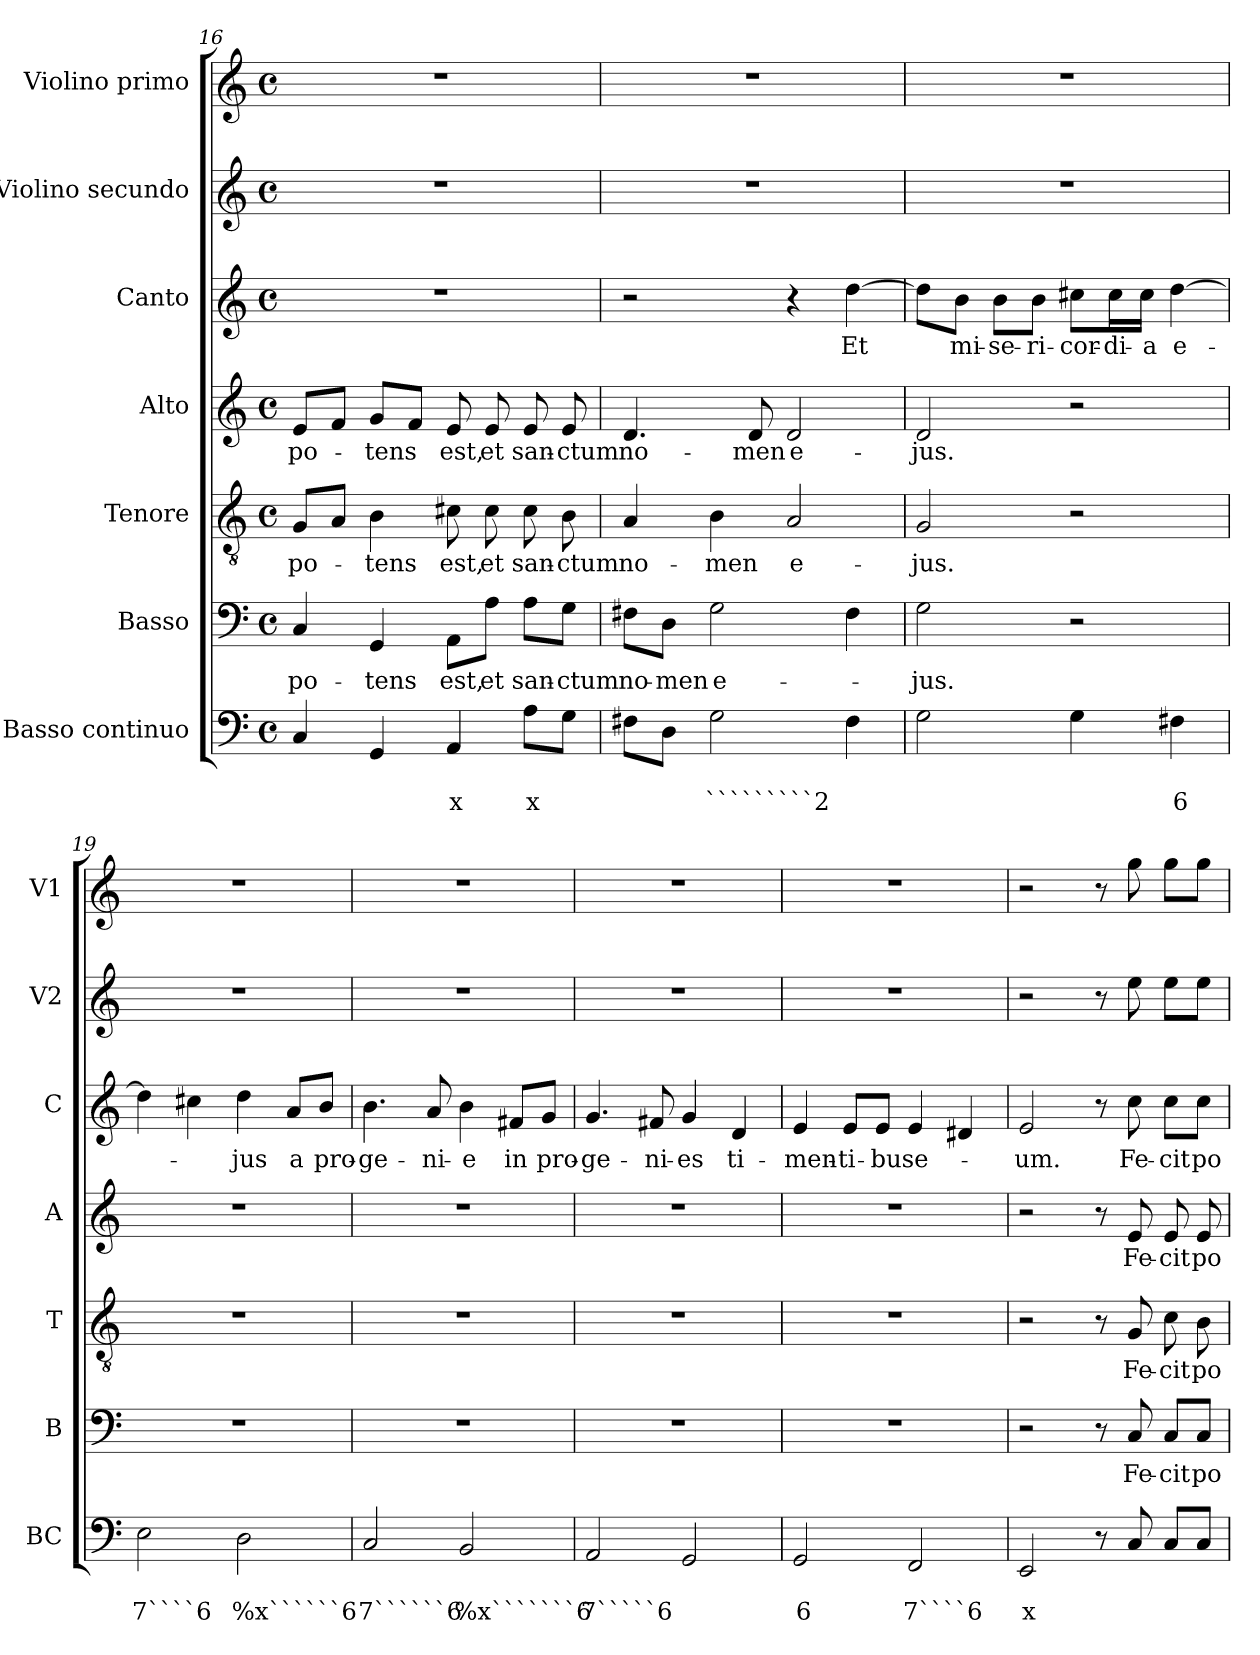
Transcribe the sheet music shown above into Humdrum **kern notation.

**kern	**text	**text	**kern	**text	**kern	**text	**kern	**text	**kern	**text	**kern	**kern
*part7	*part7	*part7	*part6	*part6	*part5	*part5	*part4	*part4	*part3	*part3	*part2	*part1
*staff7	*staff7	*staff7	*staff6	*staff6	*staff5	*staff5	*staff4	*staff4	*staff3	*staff3	*staff2	*staff1
*I"Basso continuo	*	*	*I"Basso	*	*I"Tenore	*	*I"Alto	*	*I"Canto	*	*I"Violino secundo	*I"Violino primo
*I'BC	*	*	*I'B	*	*I'T	*	*I'A	*	*I'C	*	*I'V2	*I'V1
*clefF4	*	*	*clefF4	*	*clefGv2	*	*clefG2	*	*clefG2	*	*clefG2	*clefG2
*k[]	*	*	*k[]	*	*k[]	*	*k[]	*	*k[]	*	*k[]	*k[]
*C:	*	*	*C:	*	*C:	*	*C:	*	*C:	*	*C:	*C:
*M4/4	*	*	*M4/4	*	*M4/4	*	*M4/4	*	*M4/4	*	*M4/4	*M4/4
*met(c)	*	*	*met(c)	*	*met(c)	*	*met(c)	*	*met(c)	*	*met(c)	*met(c)
=16	=16	=16	=16	=16	=16	=16	=16	=16	=16	=16	=16	=16
!	!	!	!	!LO:LY:b	!	!LO:LY:b	!	!LO:LY:b	!	!	!	!
4C/	.	.	4C/	po-	8G/L	po-	8e/L	po-	1r	.	1r	1r
.	.	.	.	.	8A/J	.	8f/J	.	.	.	.	.
!	!	!	!	!LO:LY:b	!	!LO:LY:b	!	!LO:LY:b	!	!	!	!
4GG/	.	.	4GG/	-tens	4B\	-tens	8g/L	-tens	.	.	.	.
.	.	.	.	.	.	.	8f/J	.	.	.	.	.
!	!	!LO:LY:b	!	!LO:LY:b	!	!LO:LY:b	!	!LO:LY:b	!	!	!	!
4AA/	.	x	8AA\L	est,	8c#X\	est,	8e/	est,	.	.	.	.
!	!	!	!	!LO:LY:b	!	!LO:LY:b	!	!LO:LY:b	!	!	!	!
.	.	.	8A\J	et	8c#\	et	8e/	et	.	.	.	.
!	!	!LO:LY:b	!	!LO:LY:b	!	!LO:LY:b	!	!LO:LY:b	!	!	!	!
8A\L	.	x	8A\L	san-	8c#\	san-	8e/	san-	.	.	.	.
!	!	!	!	!LO:LY:b	!	!LO:LY:b	!	!LO:LY:b	!	!	!	!
8G\J	.	.	8G\J	-ctum	8B\	-ctum	8e/	-ctum	.	.	.	.
=17	=17	=17	=17	=17	=17	=17	=17	=17	=17	=17	=17	=17
!	!	!	!	!LO:LY:b	!	!LO:LY:b	!	!LO:LY:b	!	!	!	!
8F#X\L	.	.	8F#X\L	no-	4A/	no-	4.d/	no-	2r	.	1r	1r
!	!	!	!	!LO:LY:b	!	!	!	!	!	!	!	!
8D\J	.	.	8D\J	-men	.	.	.	.	.	.	.	.
!	!	!LO:LY:b	!	!LO:LY:b	!	!LO:LY:b	!	!	!	!	!	!
2G\	.	`````````2	2G\	e-	4B\	-men	.	.	.	.	.	.
!	!	!	!	!	!	!	!	!LO:LY:b	!	!	!	!
.	.	.	.	.	.	.	8d/	-men	.	.	.	.
!	!	!	!	!	!	!LO:LY:b	!	!LO:LY:b	!	!	!	!
.	.	.	.	.	2A/	e-	2d/	e-	4r	.	.	.
!	!	!	!	!	!	!	!	!	!	!LO:LY:b	!	!
4F#\	.	.	4F#\	.	.	.	.	.	[4dd\	Et	.	.
!!LO:LB:g=z
=18	=18	=18	=18	=18	=18	=18	=18	=18	=18	=18	=18	=18
!	!	!	!	!LO:LY:b	!	!LO:LY:b	!	!LO:LY:b	!	!	!	!
2G\	.	.	2G\	-jus.	2G/	-jus.	2d/	-jus.	8dd\L]	.	1r	1r
!	!	!	!	!	!	!	!	!	!	!LO:LY:b	!	!
.	.	.	.	.	.	.	.	.	8b\J	mi-	.	.
!	!	!	!	!	!	!	!	!	!	!LO:LY:b	!	!
.	.	.	.	.	.	.	.	.	8b\L	-se-	.	.
!	!	!	!	!	!	!	!	!	!	!LO:LY:b	!	!
.	.	.	.	.	.	.	.	.	8b\J	-ri-	.	.
!	!	!	!	!	!	!	!	!	!	!LO:LY:b	!	!
4G\	.	.	2r	.	2r	.	2r	.	8cc#X\L	-cor-	.	.
!	!	!	!	!	!	!	!	!	!	!LO:LY:b	!	!
.	.	.	.	.	.	.	.	.	16cc#\L	-di-	.	.
!	!	!	!	!	!	!	!	!	!	!LO:LY:b	!	!
.	.	.	.	.	.	.	.	.	16cc#\JJ	-a	.	.
!	!	!LO:LY:b	!	!	!	!	!	!	!	!LO:LY:b	!	!
4F#X\	.	6	.	.	.	.	.	.	[4dd\	e-	.	.
=19	=19	=19	=19	=19	=19	=19	=19	=19	=19	=19	=19	=19
!	!	!LO:LY:b	!	!	!	!	!	!	!	!	!	!
2E\	.	7````6	1r	.	1r	.	1r	.	4dd\]	.	1r	1r
.	.	.	.	.	.	.	.	.	4cc#X\	.	.	.
!	!	!LO:LY:b	!	!	!	!	!	!	!	!LO:LY:b	!	!
2D\	.	%x``````6	.	.	.	.	.	.	4dd\	-jus	.	.
!	!	!	!	!	!	!	!	!	!	!LO:LY:b	!	!
.	.	.	.	.	.	.	.	.	8a/L	a	.	.
!	!	!	!	!	!	!	!	!	!	!LO:LY:b	!	!
.	.	.	.	.	.	.	.	.	8b/J	pro-	.	.
=20	=20	=20	=20	=20	=20	=20	=20	=20	=20	=20	=20	=20
!	!	!LO:LY:b	!	!	!	!	!	!	!	!LO:LY:b	!	!
2C/	.	7``````6	1r	.	1r	.	1r	.	4.b\	-ge-	1r	1r
!	!	!	!	!	!	!	!	!	!	!LO:LY:b	!	!
.	.	.	.	.	.	.	.	.	8a/	-ni-	.	.
!	!	!LO:LY:b	!	!	!	!	!	!	!	!LO:LY:b	!	!
2BB/	.	%x```````6	.	.	.	.	.	.	4b\	-e	.	.
!	!	!	!	!	!	!	!	!	!	!LO:LY:b	!	!
.	.	.	.	.	.	.	.	.	8f#X/L	in	.	.
!	!	!	!	!	!	!	!	!	!	!LO:LY:b	!	!
.	.	.	.	.	.	.	.	.	8g/J	pro-	.	.
=21	=21	=21	=21	=21	=21	=21	=21	=21	=21	=21	=21	=21
!	!	!LO:LY:b	!	!	!	!	!	!	!	!LO:LY:b	!	!
2AA/	.	7`````6	1r	.	1r	.	1r	.	4.g/	-ge-	1r	1r
!	!	!	!	!	!	!	!	!	!	!LO:LY:b	!	!
.	.	.	.	.	.	.	.	.	8f#X/	-ni-	.	.
!	!	!	!	!	!	!	!	!	!	!LO:LY:b	!	!
2GG/	.	.	.	.	.	.	.	.	4g/	-es	.	.
!	!	!	!	!	!	!	!	!	!	!LO:LY:b	!	!
.	.	.	.	.	.	.	.	.	4d/	ti-	.	.
=22	=22	=22	=22	=22	=22	=22	=22	=22	=22	=22	=22	=22
!	!	!LO:LY:b	!	!	!	!	!	!	!	!LO:LY:b	!	!
2GG/	.	6	1r	.	1r	.	1r	.	4e/	-men-	1r	1r
!	!	!	!	!	!	!	!	!	!	!LO:LY:b	!	!
.	.	.	.	.	.	.	.	.	8e/L	-ti-	.	.
!	!	!	!	!	!	!	!	!	!	!LO:LY:b	!	!
.	.	.	.	.	.	.	.	.	8e/J	-buse-	.	.
!	!	!LO:LY:b	!	!	!	!	!	!	!	!	!	!
2FF/	.	7````6	.	.	.	.	.	.	4e/	.	.	.
.	.	.	.	.	.	.	.	.	4d#X/	.	.	.
!!LO:PB:g=z
=23	=23	=23	=23	=23	=23	=23	=23	=23	=23	=23	=23	=23
!	!	!LO:LY:b	!	!	!	!	!	!	!	!LO:LY:b	!	!
2EE/	.	x	2r	.	2r	.	2r	.	2e/	-um.	2r	2r
8r	.	.	8r	.	8r	.	8r	.	8r	.	8r	8r
!	!	!	!	!LO:LY:b	!	!LO:LY:b	!	!LO:LY:b	!	!LO:LY:b	!	!
8C/	.	.	8C/	Fe-	8G/	Fe-	8e/	Fe-	8cc\	Fe-	8ee\	8gg\
!	!	!	!	!LO:LY:b	!	!LO:LY:b	!	!LO:LY:b	!	!LO:LY:b	!	!
8C/L	.	.	8C/L	-cit	8c\	-cit	8e/	-cit	8cc\L	-cit	8ee\L	8gg\L
!	!	!	!	!LO:LY:b	!	!LO:LY:b	!	!LO:LY:b	!	!LO:LY:b	!	!
8C/J	.	.	8C/J	po-	8B\	po-	8e/	po-	8cc\J	po-	8ee\J	8gg\J
=	=	=	=	=	=	=	=	=	=	=	=	=
*-	*-	*-	*-	*-	*-	*-	*-	*-	*-	*-	*-	*-
